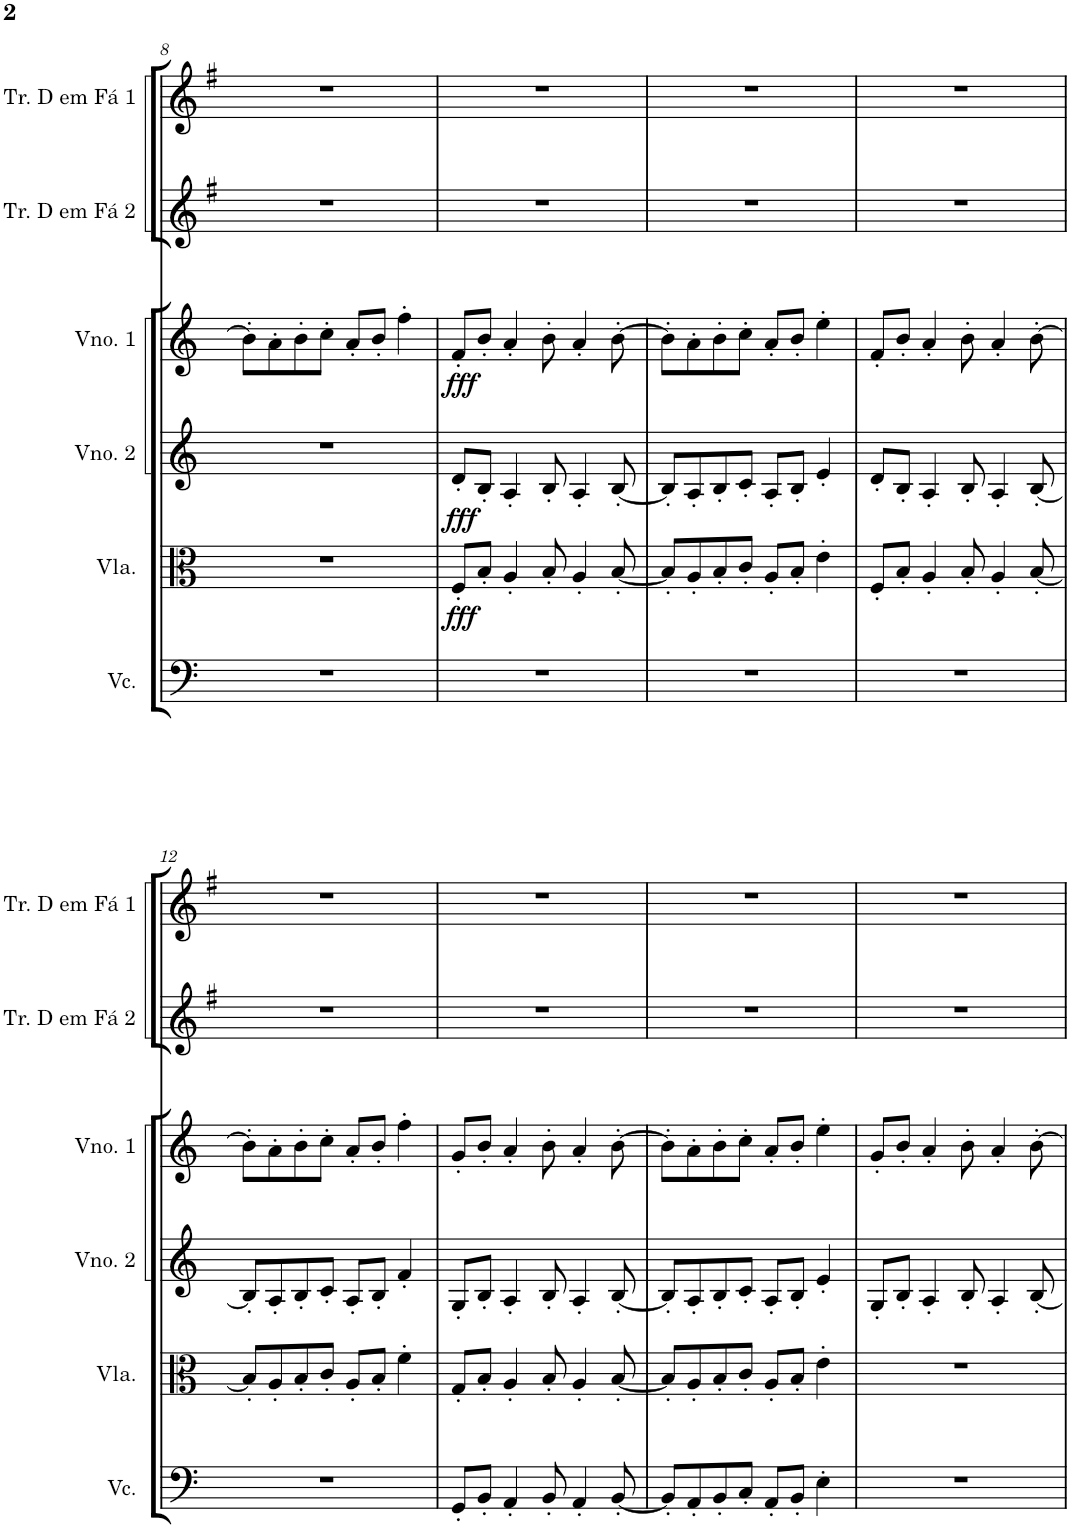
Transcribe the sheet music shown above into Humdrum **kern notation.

**kern	**kern	**dynam	**kern	**dynam	**kern	**dynam	**kern	**kern
*part6	*part5	*part5	*part4	*part4	*part3	*part3	*part2	*part1
*staff6	*staff5	*staff5	*staff4	*staff4	*staff3	*staff3	*staff2	*staff1
*I"Violoncelo	*I"Viola	*	*I"Violino 2	*	*I"Violino 1	*	*I"Trompa em Fá 2	*I"Trompa em Fá 1
*I'Vc.	*I'Vla.	*	*I'Vno. 2	*	*I'Vno. 1	*	*	*
!!LO:PB:g=z
*clefF4	*clefC3	*	*clefG2	*	*clefG2	*	*clefG2	*clefG2
*	*	*	*	*	*	*	*Trd4c7	*Trd4c7
*k[]	*k[]	*	*k[]	*	*k[]	*	*k[f#]	*k[f#]
*M4/4	*M4/4	*	*M4/4	*	*M4/4	*	*M4/4	*M4/4
=8	=8	=8	=8	=8	=8	=8	=8	=8
1r	1r	.	1r	.	8b'\L]	.	1r	1r
.	.	.	.	.	8a'\	.	.	.
.	.	.	.	.	8b'\	.	.	.
.	.	.	.	.	8cc'\J	.	.	.
.	.	.	.	.	8a'/L	.	.	.
.	.	.	.	.	8b'/J	.	.	.
.	.	.	.	.	4ff'\	.	.	.
=9	=9	=9	=9	=9	=9	=9	=9	=9
!	!	!LO:DY:b	!	!LO:DY:b	!	!LO:DY:b	!	!
1r	8F'/L	fff	8d'/L	fff	8f'/L	fff	1r	1r
.	8B'/J	.	8B'/J	.	8b'/J	.	.	.
.	4A'/	.	4A'/	.	4a'/	.	.	.
.	8B'/	.	8B'/	.	8b'\	.	.	.
.	4A'/	.	4A'/	.	4a'/	.	.	.
.	[8B'/	.	[8B'/	.	[8b'\	.	.	.
=10	=10	=10	=10	=10	=10	=10	=10	=10
1r	8B'/L]	.	8B'/L]	.	8b'\L]	.	1r	1r
.	8A'/	.	8A'/	.	8a'\	.	.	.
.	8B'/	.	8B'/	.	8b'\	.	.	.
.	8c'/J	.	8c'/J	.	8cc'\J	.	.	.
.	8A'/L	.	8A'/L	.	8a'/L	.	.	.
.	8B'/J	.	8B'/J	.	8b'/J	.	.	.
.	4e'\	.	4e'/	.	4ee'\	.	.	.
=11	=11	=11	=11	=11	=11	=11	=11	=11
1r	8F'/L	.	8d'/L	.	8f'/L	.	1r	1r
.	8B'/J	.	8B'/J	.	8b'/J	.	.	.
.	4A'/	.	4A'/	.	4a'/	.	.	.
.	8B'/	.	8B'/	.	8b'\	.	.	.
.	4A'/	.	4A'/	.	4a'/	.	.	.
.	[8B'/	.	[8B'/	.	[8b'\	.	.	.
!!LO:LB:g=z
=12	=12	=12	=12	=12	=12	=12	=12	=12
1r	8B'/L]	.	8B'/L]	.	8b'\L]	.	1r	1r
.	8A'/	.	8A'/	.	8a'\	.	.	.
.	8B'/	.	8B'/	.	8b'\	.	.	.
.	8c'/J	.	8c'/J	.	8cc'\J	.	.	.
.	8A'/L	.	8A'/L	.	8a'/L	.	.	.
.	8B'/J	.	8B'/J	.	8b'/J	.	.	.
.	4f'\	.	4f'/	.	4ff'\	.	.	.
=13	=13	=13	=13	=13	=13	=13	=13	=13
8GG'/L	8G'/L	.	8G'/L	.	8g'/L	.	1r	1r
8BB'/J	8B'/J	.	8B'/J	.	8b'/J	.	.	.
4AA'/	4A'/	.	4A'/	.	4a'/	.	.	.
8BB'/	8B'/	.	8B'/	.	8b'\	.	.	.
4AA'/	4A'/	.	4A'/	.	4a'/	.	.	.
[8BB'/	[8B'/	.	[8B'/	.	[8b'\	.	.	.
=14	=14	=14	=14	=14	=14	=14	=14	=14
8BB'/L]	8B'/L]	.	8B'/L]	.	8b'\L]	.	1r	1r
8AA'/	8A'/	.	8A'/	.	8a'\	.	.	.
8BB'/	8B'/	.	8B'/	.	8b'\	.	.	.
8C'/J	8c'/J	.	8c'/J	.	8cc'\J	.	.	.
8AA'/L	8A'/L	.	8A'/L	.	8a'/L	.	.	.
8BB'/J	8B'/J	.	8B'/J	.	8b'/J	.	.	.
4E'\	4e'\	.	4e'/	.	4ee'\	.	.	.
=15	=15	=15	=15	=15	=15	=15	=15	=15
1r	1r	.	8G'/L	.	8g'/L	.	1r	1r
.	.	.	8B'/J	.	8b'/J	.	.	.
.	.	.	4A'/	.	4a'/	.	.	.
.	.	.	8B'/	.	8b'\	.	.	.
.	.	.	4A'/	.	4a'/	.	.	.
.	.	.	[8B'/	.	[8b'\	.	.	.
=	=	=	=	=	=	=	=	=
*-	*-	*-	*-	*-	*-	*-	*-	*-
